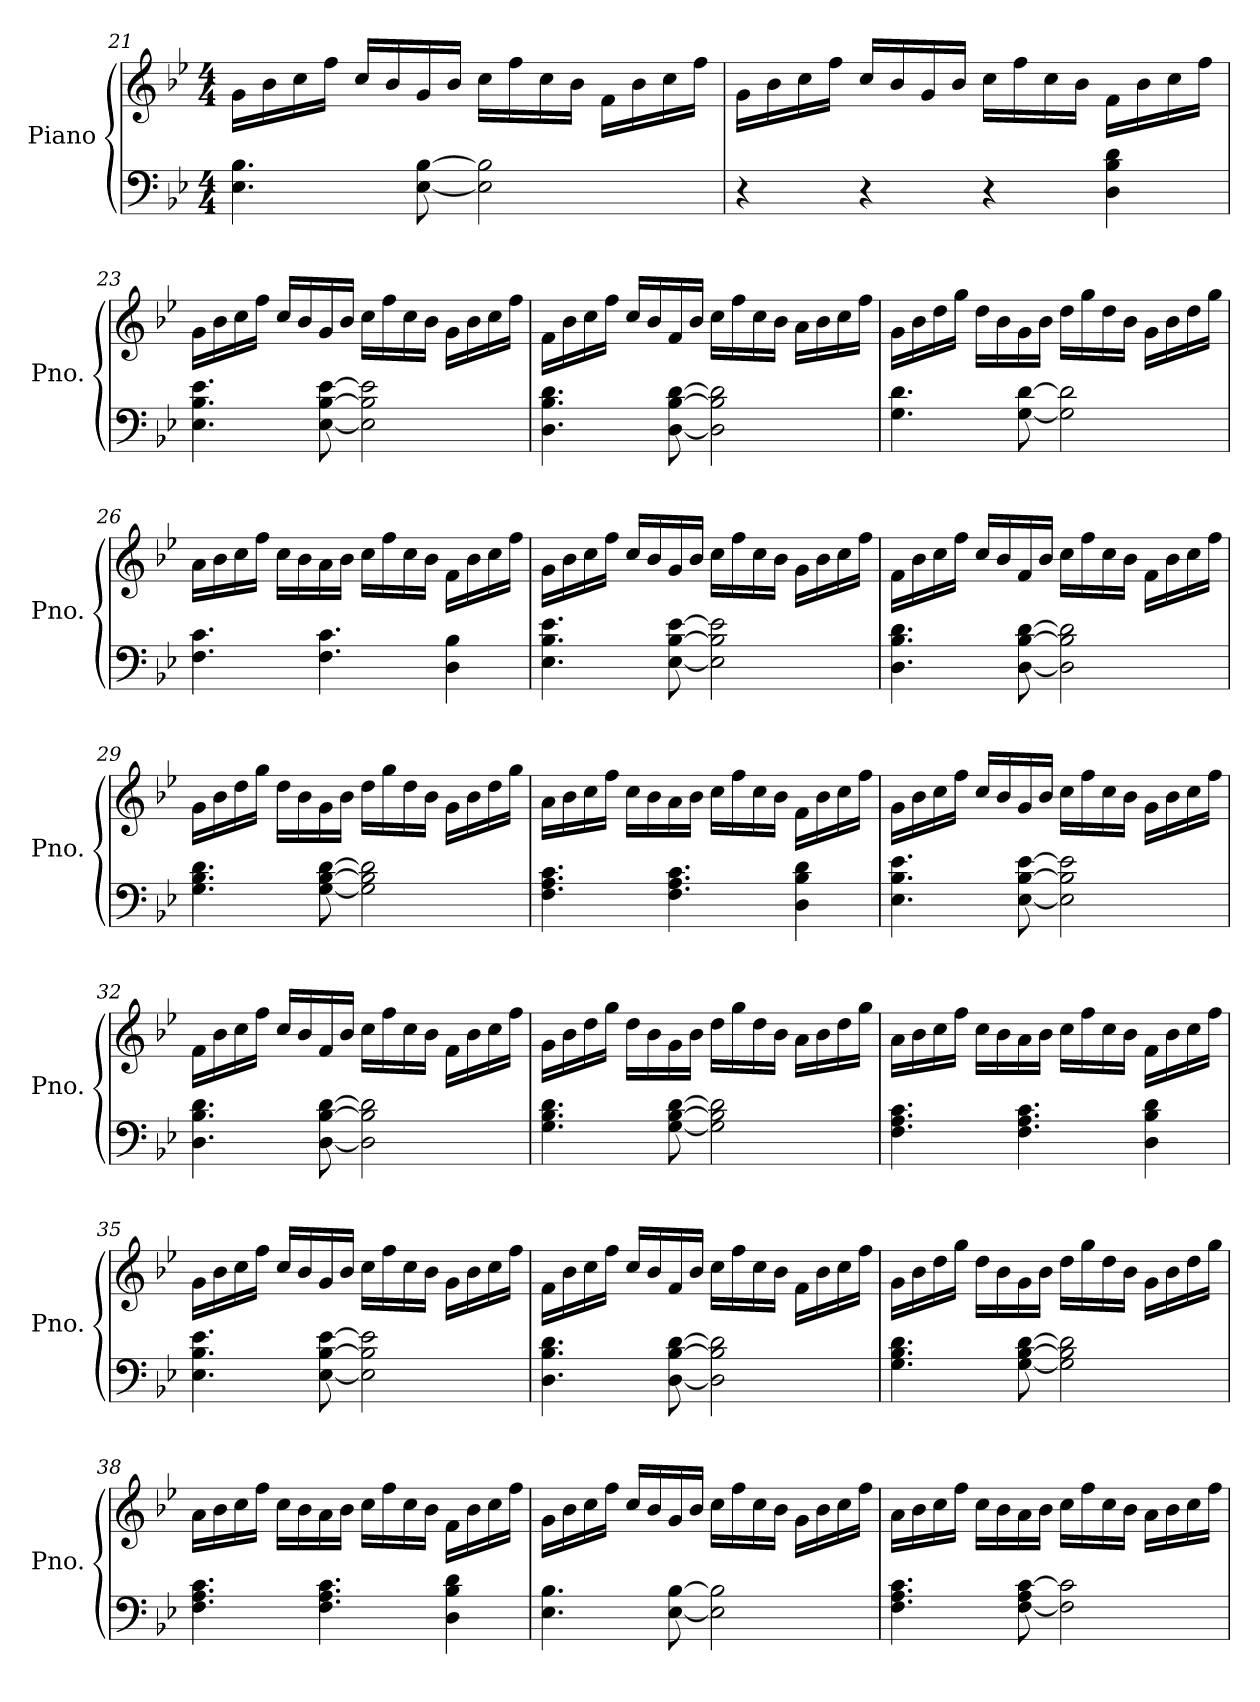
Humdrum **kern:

**kern	**kern
*part1	*part1
*staff2	*staff1
*I"Piano	*
*I'Pno.	*
!!LO:LB:g=z
*clefF4	*clefG2
*k[b-e-]	*k[b-e-]
*M4/4	*M4/4
=21	=21
4.E-\ 4.B-\	16g\LL
.	16b-\
.	16cc\
.	16ff\JJ
.	16cc/LL
.	16b-/
[8E-\ [8B-\	16g/
.	16b-/JJ
2E-\] 2B-\]	16cc\LL
.	16ff\
.	16cc\
.	16b-\JJ
.	16f\LL
.	16b-\
.	16cc\
.	16ff\JJ
=22	=22
4r	16g\LL
.	16b-\
.	16cc\
.	16ff\JJ
4r	16cc/LL
.	16b-/
.	16g/
.	16b-/JJ
4r	16cc\LL
.	16ff\
.	16cc\
.	16b-\JJ
4D\ 4B-\ 4d\	16f\LL
.	16b-\
.	16cc\
.	16ff\JJ
!!LO:PB:g=z
=23	=23
4.E-\ 4.B-\ 4.e-\	16g\LL
.	16b-\
.	16cc\
.	16ff\JJ
.	16cc/LL
.	16b-/
[8E-\ [8B-\ [8e-\	16g/
.	16b-/JJ
2E-\] 2B-\] 2e-\]	16cc\LL
.	16ff\
.	16cc\
.	16b-\JJ
.	16g\LL
.	16b-\
.	16cc\
.	16ff\JJ
=24	=24
4.D\ 4.B-\ 4.d\	16f\LL
.	16b-\
.	16cc\
.	16ff\JJ
.	16cc/LL
.	16b-/
[8D\ [8B-\ [8d\	16f/
.	16b-/JJ
2D\] 2B-\] 2d\]	16cc\LL
.	16ff\
.	16cc\
.	16b-\JJ
.	16a\LL
.	16b-\
.	16cc\
.	16ff\JJ
!!LO:LB:g=z
=25	=25
4.G\ 4.d\	16g\LL
.	16b-\
.	16dd\
.	16gg\JJ
.	16dd\LL
.	16b-\
[8G\ [8d\	16g\
.	16b-\JJ
2G\] 2d\]	16dd\LL
.	16gg\
.	16dd\
.	16b-\JJ
.	16g\LL
.	16b-\
.	16dd\
.	16gg\JJ
=26	=26
4.F\ 4.c\	16a\LL
.	16b-\
.	16cc\
.	16ff\JJ
.	16cc\LL
.	16b-\
4.F\ 4.c\	16a\
.	16b-\JJ
.	16cc\LL
.	16ff\
.	16cc\
.	16b-\JJ
4D\ 4B-\	16f\LL
.	16b-\
.	16cc\
.	16ff\JJ
!!LO:LB:g=z
=27	=27
4.E-\ 4.B-\ 4.e-\	16g\LL
.	16b-\
.	16cc\
.	16ff\JJ
.	16cc/LL
.	16b-/
[8E-\ [8B-\ [8e-\	16g/
.	16b-/JJ
2E-\] 2B-\] 2e-\]	16cc\LL
.	16ff\
.	16cc\
.	16b-\JJ
.	16g\LL
.	16b-\
.	16cc\
.	16ff\JJ
=28	=28
4.D\ 4.B-\ 4.d\	16f\LL
.	16b-\
.	16cc\
.	16ff\JJ
.	16cc/LL
.	16b-/
[8D\ [8B-\ [8d\	16f/
.	16b-/JJ
2D\] 2B-\] 2d\]	16cc\LL
.	16ff\
.	16cc\
.	16b-\JJ
.	16f\LL
.	16b-\
.	16cc\
.	16ff\JJ
!!LO:LB:g=z
=29	=29
4.G\ 4.B-\ 4.d\	16g\LL
.	16b-\
.	16dd\
.	16gg\JJ
.	16dd\LL
.	16b-\
[8G\ [8B-\ [8d\	16g\
.	16b-\JJ
2G\] 2B-\] 2d\]	16dd\LL
.	16gg\
.	16dd\
.	16b-\JJ
.	16g\LL
.	16b-\
.	16dd\
.	16gg\JJ
=30	=30
4.F\ 4.A\ 4.c\	16a\LL
.	16b-\
.	16cc\
.	16ff\JJ
.	16cc\LL
.	16b-\
4.F\ 4.A\ 4.c\	16a\
.	16b-\JJ
.	16cc\LL
.	16ff\
.	16cc\
.	16b-\JJ
4D\ 4B-\ 4d\	16f\LL
.	16b-\
.	16cc\
.	16ff\JJ
!!LO:LB:g=z
=31	=31
4.E-\ 4.B-\ 4.e-\	16g\LL
.	16b-\
.	16cc\
.	16ff\JJ
.	16cc/LL
.	16b-/
[8E-\ [8B-\ [8e-\	16g/
.	16b-/JJ
2E-\] 2B-\] 2e-\]	16cc\LL
.	16ff\
.	16cc\
.	16b-\JJ
.	16g\LL
.	16b-\
.	16cc\
.	16ff\JJ
=32	=32
4.D\ 4.B-\ 4.d\	16f\LL
.	16b-\
.	16cc\
.	16ff\JJ
.	16cc/LL
.	16b-/
[8D\ [8B-\ [8d\	16f/
.	16b-/JJ
2D\] 2B-\] 2d\]	16cc\LL
.	16ff\
.	16cc\
.	16b-\JJ
.	16f\LL
.	16b-\
.	16cc\
.	16ff\JJ
!!LO:LB:g=z
=33	=33
4.G\ 4.B-\ 4.d\	16g\LL
.	16b-\
.	16dd\
.	16gg\JJ
.	16dd\LL
.	16b-\
[8G\ [8B-\ [8d\	16g\
.	16b-\JJ
2G\] 2B-\] 2d\]	16dd\LL
.	16gg\
.	16dd\
.	16b-\JJ
.	16a\LL
.	16b-\
.	16dd\
.	16gg\JJ
=34	=34
4.F\ 4.A\ 4.c\	16a\LL
.	16b-\
.	16cc\
.	16ff\JJ
.	16cc\LL
.	16b-\
4.F\ 4.A\ 4.c\	16a\
.	16b-\JJ
.	16cc\LL
.	16ff\
.	16cc\
.	16b-\JJ
4D\ 4B-\ 4d\	16f\LL
.	16b-\
.	16cc\
.	16ff\JJ
!!LO:PB:g=z
=35	=35
4.E-\ 4.B-\ 4.e-\	16g\LL
.	16b-\
.	16cc\
.	16ff\JJ
.	16cc/LL
.	16b-/
[8E-\ [8B-\ [8e-\	16g/
.	16b-/JJ
2E-\] 2B-\] 2e-\]	16cc\LL
.	16ff\
.	16cc\
.	16b-\JJ
.	16g\LL
.	16b-\
.	16cc\
.	16ff\JJ
=36	=36
4.D\ 4.B-\ 4.d\	16f\LL
.	16b-\
.	16cc\
.	16ff\JJ
.	16cc/LL
.	16b-/
[8D\ [8B-\ [8d\	16f/
.	16b-/JJ
2D\] 2B-\] 2d\]	16cc\LL
.	16ff\
.	16cc\
.	16b-\JJ
.	16f\LL
.	16b-\
.	16cc\
.	16ff\JJ
!!LO:LB:g=z
=37	=37
4.G\ 4.B-\ 4.d\	16g\LL
.	16b-\
.	16dd\
.	16gg\JJ
.	16dd\LL
.	16b-\
[8G\ [8B-\ [8d\	16g\
.	16b-\JJ
2G\] 2B-\] 2d\]	16dd\LL
.	16gg\
.	16dd\
.	16b-\JJ
.	16g\LL
.	16b-\
.	16dd\
.	16gg\JJ
=38	=38
4.F\ 4.A\ 4.c\	16a\LL
.	16b-\
.	16cc\
.	16ff\JJ
.	16cc\LL
.	16b-\
4.F\ 4.A\ 4.c\	16a\
.	16b-\JJ
.	16cc\LL
.	16ff\
.	16cc\
.	16b-\JJ
4D\ 4B-\ 4d\	16f\LL
.	16b-\
.	16cc\
.	16ff\JJ
!!LO:LB:g=z
=39	=39
4.E-\ 4.B-\	16g\LL
.	16b-\
.	16cc\
.	16ff\JJ
.	16cc/LL
.	16b-/
[8E-\ [8B-\	16g/
.	16b-/JJ
2E-\] 2B-\]	16cc\LL
.	16ff\
.	16cc\
.	16b-\JJ
.	16g\LL
.	16b-\
.	16cc\
.	16ff\JJ
=40	=40
4.F\ 4.A\ 4.c\	16a\LL
.	16b-\
.	16cc\
.	16ff\JJ
.	16cc\LL
.	16b-\
[8F\ 8A\ [8c\	16a\
.	16b-\JJ
2F\] 2c\]	16cc\LL
.	16ff\
.	16cc\
.	16b-\JJ
.	16a\LL
.	16b-\
.	16cc\
.	16ff\JJ
=	=
*-	*-
